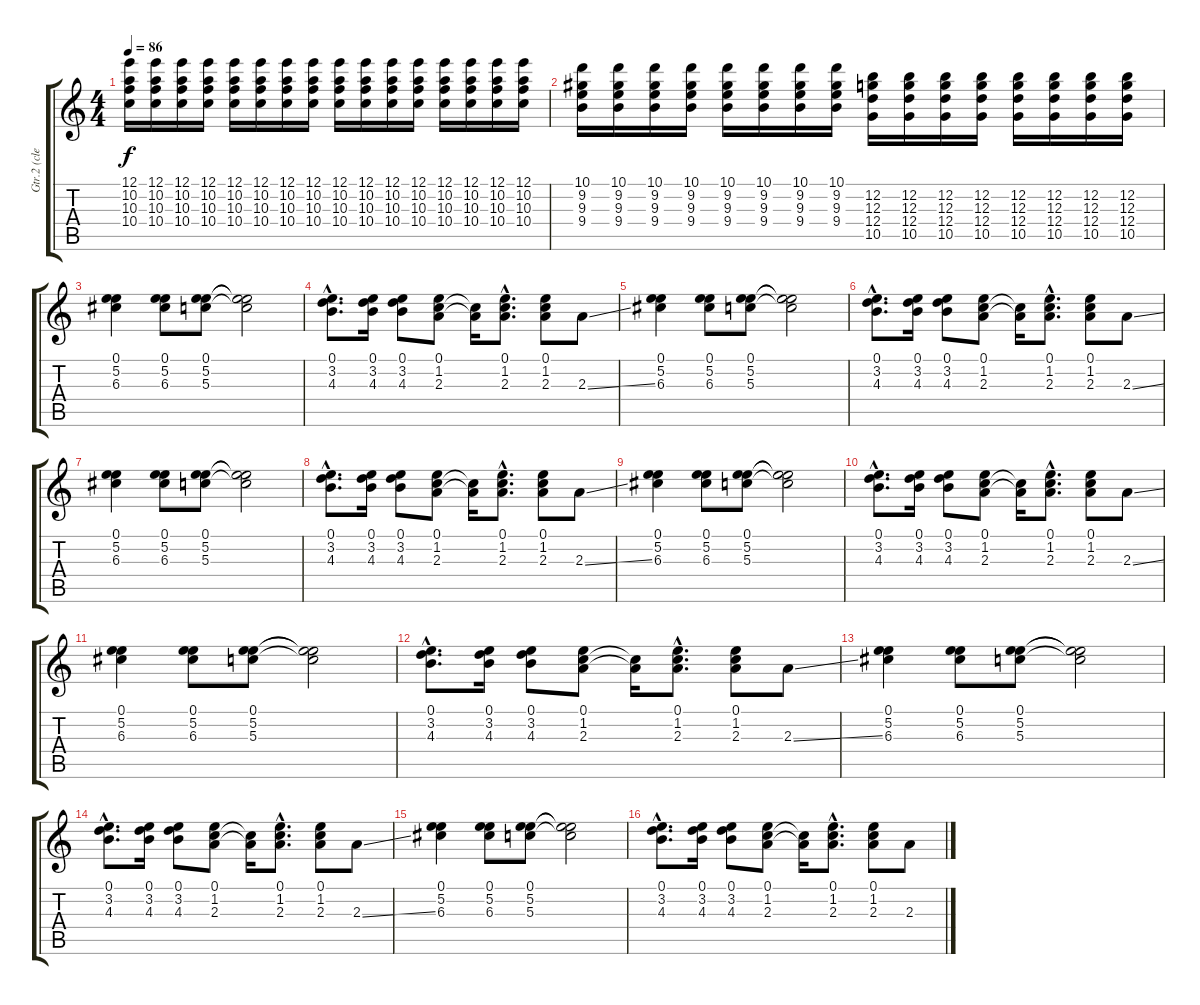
\track ("Gtr.2 (clean)" "Gtr.2 (cle") {instrument electricguitarclean}
\staff {score tabs}
\tuning (E4 B3 G3 D3 A2 E2) {hide}
\ts (4 4)
\tempo 86
\clef g2
\ks c
(12.1 10.2 10.3 10.4).16{dy f} (12.1 10.2 10.3 10.4).16 (12.1 10.2 10.3 10.4).16 (12.1 10.2 10.3 10.4).16 (12.1 10.2 10.3 10.4).16 (12.1 10.2 10.3 10.4).16 (12.1 10.2 10.3 10.4).16 (12.1 10.2 10.3 10.4).16 (12.1 10.2 10.3 10.4).16 (12.1 10.2 10.3 10.4).16 (12.1 10.2 10.3 10.4).16 (12.1 10.2 10.3 10.4).16 (12.1 10.2 10.3 10.4).16 (12.1 10.2 10.3 10.4).16 (12.1 10.2 10.3 10.4).16 (12.1 10.2 10.3 10.4).16 |
(10.1 9.2 9.3 9.4).16 (10.1 9.2 9.3 9.4).16 (10.1 9.2 9.3 9.4).16 (10.1 9.2 9.3 9.4).16 (10.1 9.2 9.3 9.4).16 (10.1 9.2 9.3 9.4).16 (10.1 9.2 9.3 9.4).16 (10.1 9.2 9.3 9.4).16 (12.2 12.3 12.4 10.5).16 (12.2 12.3 12.4 10.5).16 (12.2 12.3 12.4 10.5).16 (12.2 12.3 12.4 10.5).16 (12.2 12.3 12.4 10.5).16 (12.2 12.3 12.4 10.5).16 (12.2 12.3 12.4 10.5).16 (12.2 12.3 12.4 10.5).16 |
(0.1 5.2 6.3).4 (0.1 5.2 6.3).8 (0.1 5.2 5.3).8 (0.1{t} 5.2{t} 5.3{t}).2 |
(0.1{hac} 3.2{hac} 4.3{hac}).8{d} (0.1 3.2 4.3).16 (0.1 3.2 4.3).8 (0.1 1.2 2.3).8 (1.2{t} 2.3{t}).16 (0.1{hac} 1.2{hac} 2.3{hac}).8{d} (0.1 1.2 2.3).8 2.3{ss}.8 |
(0.1 5.2 6.3).4 (0.1 5.2 6.3).8 (0.1 5.2 5.3).8 (0.1{t} 5.2{t} 5.3{t}).2 |
(0.1{hac} 3.2{hac} 4.3{hac}).8{d} (0.1 3.2 4.3).16 (0.1 3.2 4.3).8 (0.1 1.2 2.3).8 (1.2{t} 2.3{t}).16 (0.1{hac} 1.2{hac} 2.3{hac}).8{d} (0.1 1.2 2.3).8 2.3{ss}.8 |
(0.1 5.2 6.3).4 (0.1 5.2 6.3).8 (0.1 5.2 5.3).8 (0.1{t} 5.2{t} 5.3{t}).2 |
(0.1{hac} 3.2{hac} 4.3{hac}).8{d} (0.1 3.2 4.3).16 (0.1 3.2 4.3).8 (0.1 1.2 2.3).8 (1.2{t} 2.3{t}).16 (0.1{hac} 1.2{hac} 2.3{hac}).8{d} (0.1 1.2 2.3).8 2.3{ss}.8 |
(0.1 5.2 6.3).4 (0.1 5.2 6.3).8 (0.1 5.2 5.3).8 (0.1{t} 5.2{t} 5.3{t}).2 |
(0.1{hac} 3.2{hac} 4.3{hac}).8{d} (0.1 3.2 4.3).16 (0.1 3.2 4.3).8 (0.1 1.2 2.3).8 (1.2{t} 2.3{t}).16 (0.1{hac} 1.2{hac} 2.3{hac}).8{d} (0.1 1.2 2.3).8 2.3{ss}.8 |
(0.1 5.2 6.3).4 (0.1 5.2 6.3).8 (0.1 5.2 5.3).8 (0.1{t} 5.2{t} 5.3{t}).2 |
(0.1{hac} 3.2{hac} 4.3{hac}).8{d} (0.1 3.2 4.3).16 (0.1 3.2 4.3).8 (0.1 1.2 2.3).8 (1.2{t} 2.3{t}).16 (0.1{hac} 1.2{hac} 2.3{hac}).8{d} (0.1 1.2 2.3).8 2.3{ss}.8 |
(0.1 5.2 6.3).4 (0.1 5.2 6.3).8 (0.1 5.2 5.3).8 (0.1{t} 5.2{t} 5.3{t}).2 |
(0.1{hac} 3.2{hac} 4.3{hac}).8{d} (0.1 3.2 4.3).16 (0.1 3.2 4.3).8 (0.1 1.2 2.3).8 (1.2{t} 2.3{t}).16 (0.1{hac} 1.2{hac} 2.3{hac}).8{d} (0.1 1.2 2.3).8 2.3{ss}.8 |
(0.1 5.2 6.3).4 (0.1 5.2 6.3).8 (0.1 5.2 5.3).8 (0.1{t} 5.2{t} 5.3{t}).2 |
(0.1{hac} 3.2{hac} 4.3{hac}).8{d} (0.1 3.2 4.3).16 (0.1 3.2 4.3).8 (0.1 1.2 2.3).8 (1.2{t} 2.3{t}).16 (0.1{hac} 1.2{hac} 2.3{hac}).8{d} (0.1 1.2 2.3).8 2.3{ss}.8
